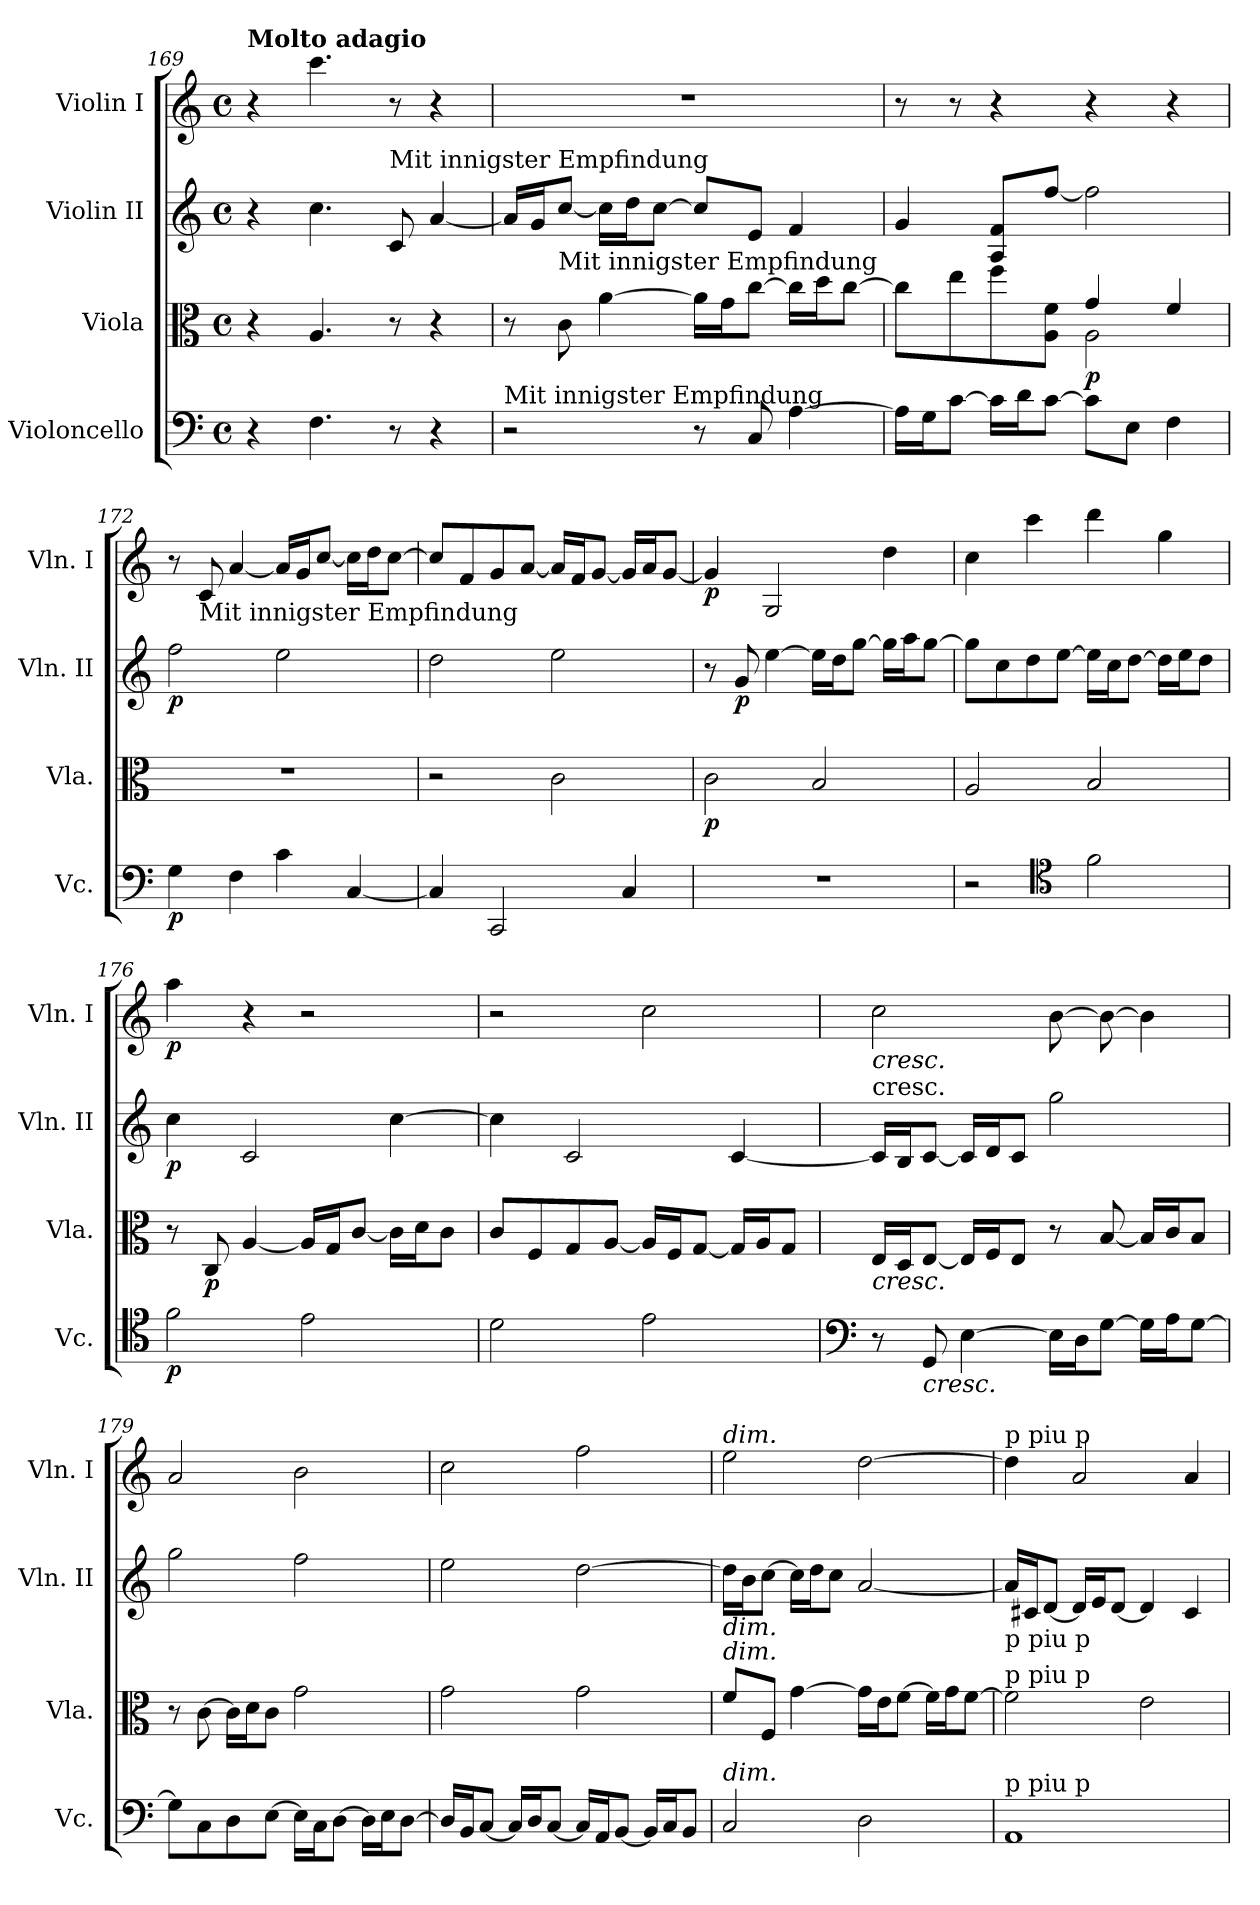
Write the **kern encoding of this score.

**kern	**dynam	**kern	**dynam	**kern	**dynam	**kern	**dynam
*part4	*part4	*part3	*part3	*part2	*part2	*part1	*part1
*staff4	*staff4	*staff3	*staff3	*staff2	*staff2	*staff1	*staff1
*I"Violoncello	*	*I"Viola	*	*I"Violin II	*	*I"Violin I	*
*I'Vc.	*	*I'Vla.	*	*I'Vln. II	*	*I'Vln. I	*
*clefF4	*	*clefC3	*	*clefG2	*	*clefG2	*
*k[]	*	*k[]	*	*k[]	*	*k[]	*
*M4/4	*	*M4/4	*	*M4/4	*	*M4/4	*
*met(c)	*	*met(c)	*	*met(c)	*	*met(c)	*
=169	=169	=169	=169	=169	=169	=169	=169
!	!	!	!	!	!	!LO:TX:a:B:t=Molto adagio	!
4r	.	4r	.	4r	.	4r	.
4.F\	.	4.A/	.	4.cc\	.	4.ccc\	.
!	!	!	!	!LO:TX:a:t=Mit innigster Empfindung	!	!	!
8r	.	8r	.	8c/	.	8r	.
4r	.	4r	.	[4a/	.	4r	.
=170	=170	=170	=170	=170	=170	=170	=170
!LO:TX:a:t=Mit innigster Empfindung	!	!	!	!	!	!	!
2r	.	8r	.	16a/LL]	.	1r	.
.	.	.	.	16g/J	.	.	.
!	!	!LO:TX:a:t=Mit innigster Empfindung	!	!	!	!	!
.	.	8c\	.	[8cc/J	.	.	.
.	.	[4a\	.	16cc\LL]	.	.	.
.	.	.	.	16dd\J	.	.	.
.	.	.	.	[8cc\J	.	.	.
8r	.	16a\LL]	.	8cc/L]	.	.	.
.	.	16g\J	.	.	.	.	.
8C/	.	[8cc\J	.	8e/J	.	.	.
[4A\	.	16cc\LL]	.	4f/	.	.	.
.	.	16dd\J	.	.	.	.	.
.	.	[8cc\J	.	.	.	.	.
=171	=171	=171	=171	=171	=171	=171	=171
*	*	*^	*	*	*	*	*
16A\LL]	.	8cc\L]	2ryy	.	4g/	.	8r	.
16G\J	.	.	.	.	.	.	.	.
[8c\J	.	8ee\	.	.	.	.	8r	.
16c\LL]	.	8ff\	.	.	8A/ 8f/L	.	4r	.
16d\J	.	.	.	.	.	.	.	.
[8c\J	.	8A\ 8f\J	.	.	[8ff/J	.	.	.
!	!	!	!	!LO:DY:b	!	!	!	!
8c\L]	.	4g/	2A\	p	2ff\]	.	4r	.
8E\J	.	.	.	.	.	.	.	.
4F\	.	4f/	.	.	.	.	4r	.
*	*	*v	*v	*	*	*	*	*
=172	=172	=172	=172	=172	=172	=172	=172
!	!LO:DY:b	!	!	!	!LO:DY:b	!	!
4G\	p	1r	.	2ff\	p	8r	.
!	!	!	!	!	!	!LO:TX:b:t=Mit innigster Empfindung	!
.	.	.	.	.	.	8c/	.
4F\	.	.	.	.	.	[4a/	.
4c\	.	.	.	2ee\	.	16a/LL]	.
.	.	.	.	.	.	16g/J	.
.	.	.	.	.	.	[8cc/J	.
[4C/	.	.	.	.	.	16cc\LL]	.
.	.	.	.	.	.	16dd\J	.
.	.	.	.	.	.	[8cc\J	.
=173	=173	=173	=173	=173	=173	=173	=173
4C/]	.	2r	.	2dd\	.	8cc/L]	.
.	.	.	.	.	.	8f/	.
2CC/	.	.	.	.	.	8g/	.
.	.	.	.	.	.	[8a/J	.
.	.	2c\	.	2ee\	.	16a/LL]	.
.	.	.	.	.	.	16f/J	.
.	.	.	.	.	.	[8g/J	.
4C/	.	.	.	.	.	16g/LL]	.
.	.	.	.	.	.	16a/J	.
.	.	.	.	.	.	[8g/J	.
=174	=174	=174	=174	=174	=174	=174	=174
!	!	!	!LO:DY:b	!	!	!	!LO:DY:b
1r	.	2c\	p	8r	.	4g/]	p
!	!	!	!	!	!LO:DY:b	!	!
.	.	.	.	8g/	p	.	.
.	.	.	.	[4ee\	.	2G/	.
.	.	2B/	.	16ee\LL]	.	.	.
.	.	.	.	16dd\J	.	.	.
.	.	.	.	[8gg\J	.	.	.
.	.	.	.	16gg\LL]	.	4dd\	.
.	.	.	.	16aa\J	.	.	.
.	.	.	.	[8gg\J	.	.	.
=175	=175	=175	=175	=175	=175	=175	=175
2r	.	2A/	.	8gg\L]	.	4cc\	.
.	.	.	.	8cc\	.	.	.
.	.	.	.	8dd\	.	4ccc\	.
*clefC4	*	*	*	*	*	*	*
.	.	.	.	[8ee\J	.	.	.
2f\	.	2B/	.	16ee\LL]	.	4ddd\	.
.	.	.	.	16cc\J	.	.	.
.	.	.	.	[8dd\J	.	.	.
.	.	.	.	16dd\LL]	.	4gg\	.
.	.	.	.	16ee\J	.	.	.
.	.	.	.	8dd\J	.	.	.
=176	=176	=176	=176	=176	=176	=176	=176
!	!LO:DY:b	!	!	!	!LO:DY:b	!	!LO:DY:b
2f\	p	8r	.	4cc\	p	4aa\	p
!	!	!	!LO:DY:b	!	!	!	!
.	.	8C/	p	.	.	.	.
.	.	[4A/	.	2c/	.	4r	.
2e\	.	16A/LL]	.	.	.	2r	.
.	.	16G/J	.	.	.	.	.
.	.	[8c/J	.	.	.	.	.
.	.	16c\LL]	.	[4cc\	.	.	.
.	.	16d\J	.	.	.	.	.
.	.	8c\J	.	.	.	.	.
=177	=177	=177	=177	=177	=177	=177	=177
2d\	.	8c/L	.	4cc\]	.	2r	.
.	.	8F/	.	.	.	.	.
.	.	8G/	.	2c/	.	.	.
.	.	[8A/J	.	.	.	.	.
2e\	.	16A/LL]	.	.	.	2cc\	.
.	.	16F/J	.	.	.	.	.
.	.	[8G/J	.	.	.	.	.
.	.	16G/LL]	.	[4c/	.	.	.
.	.	16A/J	.	.	.	.	.
.	.	8G/J	.	.	.	.	.
=178	=178	=178	=178	=178	=178	=178	=178
*clefF4	*	*	*	*	*	*	*
!	!	!	!	!	!	!LO:TX:b:i:t=cresc.	!
!	!	!	!	!LO:TX:a:t=cresc.	!	!	!
!	!	!LO:TX:b:i:t=cresc.	!	!	!	!	!
8r	.	16E/LL	.	16c/LL]	.	2cc\	.
.	.	16D/J	.	16B/J	.	.	.
!LO:TX:b:i:t=cresc.	!	!	!	!	!	!	!
8GG/	.	[8E/J	.	[8c/J	.	.	.
[4E\	.	16E/LL]	.	16c/LL]	.	.	.
.	.	16F/J	.	16d/J	.	.	.
.	.	8E/J	.	8c/J	.	.	.
16E\LL]	.	8r	.	2gg\	.	[8b\	.
16D\J	.	.	.	.	.	.	.
[8G\J	.	[8B/	.	.	.	8b\_	.
16G\LL]	.	16B/LL]	.	.	.	4b\]	.
16A\J	.	16c/J	.	.	.	.	.
[8G\J	.	8B/J	.	.	.	.	.
=179	=179	=179	=179	=179	=179	=179	=179
8G\L]	.	8r	.	2gg\	.	2a/	.
8C\	.	[8c\	.	.	.	.	.
8D\	.	16c\LL]	.	.	.	.	.
.	.	16d\J	.	.	.	.	.
[8E\J	.	8c\J	.	.	.	.	.
16E\LL]	.	2g\	.	2ff\	.	2b\	.
16C\J	.	.	.	.	.	.	.
[8D\J	.	.	.	.	.	.	.
16D\LL]	.	.	.	.	.	.	.
16E\J	.	.	.	.	.	.	.
[8D\J	.	.	.	.	.	.	.
=180	=180	=180	=180	=180	=180	=180	=180
16D/LL]	.	2g\	.	2ee\	.	2cc\	.
16BB/J	.	.	.	.	.	.	.
[8C/J	.	.	.	.	.	.	.
16C/LL]	.	.	.	.	.	.	.
16D/J	.	.	.	.	.	.	.
[8C/J	.	.	.	.	.	.	.
16C/LL]	.	2g\	.	[2dd\	.	2ff\	.
16AA/J	.	.	.	.	.	.	.
[8BB/J	.	.	.	.	.	.	.
16BB/LL]	.	.	.	.	.	.	.
16C/J	.	.	.	.	.	.	.
8BB/J	.	.	.	.	.	.	.
=181	=181	=181	=181	=181	=181	=181	=181
!	!	!	!	!	!	!LO:TX:a:i:t=dim.	!
!	!	!	!	!LO:TX:b:i:t=dim.	!	!	!
!	!	!LO:TX:a:i:t=dim.	!	!	!	!	!
!LO:TX:a:i:t=dim.	!	!	!	!	!	!	!
2C/	.	8f/L	.	16dd\LL]	.	2ee\	.
.	.	.	.	16b\J	.	.	.
.	.	8F/J	.	[8cc\J	.	.	.
.	.	[4g\	.	16cc\LL]	.	.	.
.	.	.	.	16dd\J	.	.	.
.	.	.	.	8cc\J	.	.	.
2D\	.	16g\LL]	.	[2a/	.	[2dd\	.
.	.	16e\J	.	.	.	.	.
.	.	[8f\J	.	.	.	.	.
.	.	16f\LL]	.	.	.	.	.
.	.	16g\J	.	.	.	.	.
.	.	[8f\J	.	.	.	.	.
=182	=182	=182	=182	=182	=182	=182	=182
!	!	!	!	!	!	!LO:TX:a:t=p piu p	!
!	!	!	!	!LO:TX:b:t=p piu p	!	!	!
!	!	!LO:TX:a:t=p piu p	!	!	!	!	!
!LO:TX:a:t=p piu p	!	!	!	!	!	!	!
1AA	.	2f\]	.	16a/LL]	.	4dd\]	.
.	.	.	.	16c#X/J	.	.	.
.	.	.	.	[8d/J	.	.	.
.	.	.	.	16d/LL]	.	2a/	.
.	.	.	.	16e/J	.	.	.
.	.	.	.	[8d/J	.	.	.
.	.	2e\	.	4d/]	.	.	.
.	.	.	.	4c#/	.	4a/	.
=	=	=	=	=	=	=	=
*-	*-	*-	*-	*-	*-	*-	*-
